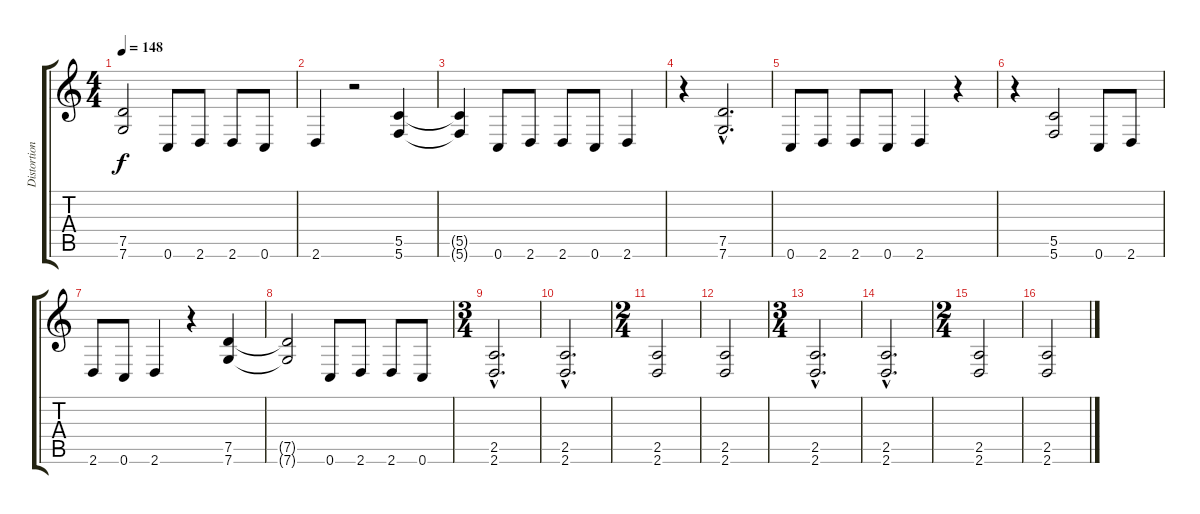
\track ("Distortion Guitar" "Distortion") {instrument distortionguitar}
\staff {score tabs}
\tuning (D4 A3 F3 C3 G2 C2) {hide}
\ts (4 4)
\tempo 148
\clef g2
\ks c
(7.5{t} 7.6{t}).2{dy f} 0.6.8 2.6.8 2.6.8 0.6.8 |
2.6.4 r.2 (5.5 5.6).4 |
(5.5{t} 5.6{t}).4 0.6.8 2.6.8 2.6.8 0.6.8 2.6.4 |
r.4 (7.5{hac} 7.6{hac}).2{d} |
0.6.8 2.6.8 2.6.8 0.6.8 2.6.4 r.4 |
r.4 (5.5 5.6).2 0.6.8 2.6.8 |
2.6.8 0.6.8 2.6.4 r.4 (7.5 7.6).4 |
(7.5{t} 7.6{t}).2 0.6.8 2.6.8 2.6.8 0.6.8 |
\ts (3 4)
(2.5{hac} 2.6{hac}).2{d} |
(2.5{hac} 2.6{hac}).2{d} |
\ts (2 4)
(2.5 2.6).2 |
(2.5 2.6).2 |
\ts (3 4)
(2.5{hac} 2.6{hac}).2{d} |
(2.5{hac} 2.6{hac}).2{d} |
\ts (2 4)
(2.5 2.6).2 |
(2.5 2.6).2
